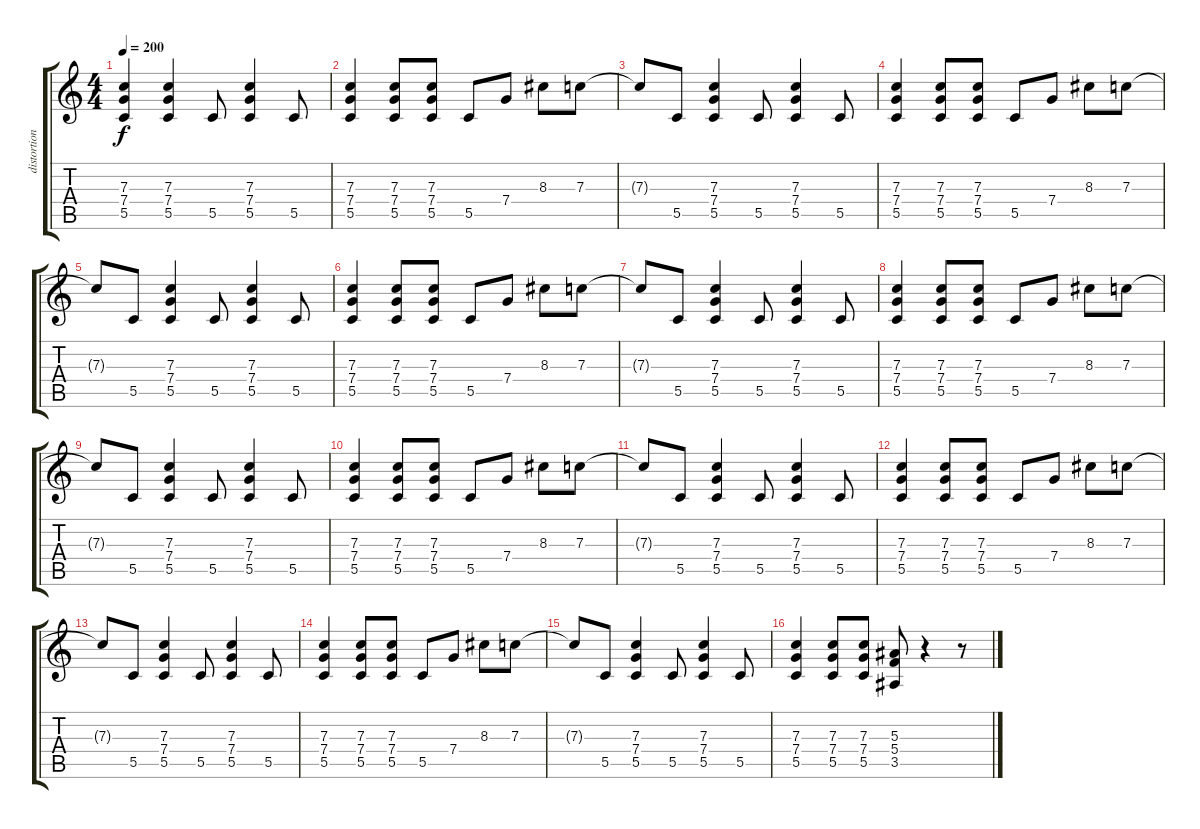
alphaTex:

\track ("distortion guitar" "distortion") {instrument distortionguitar}
\staff {score tabs}
\tuning (D4 A3 F3 C3 G2 D2) {hide}
\ts (4 4)
\tempo 200
\clef g2
\ks c
(7.3 7.4 5.5).4{dy f} (7.3 7.4 5.5).4 5.5.8 (7.3 7.4 5.5).4 5.5.8 |
(7.3 7.4 5.5).4 (7.3 7.4 5.5).8 (7.3 7.4 5.5).8 5.5.8 7.4.8 8.3.8 7.3.8 |
7.3{t}.8 5.5.8 (7.3 7.4 5.5).4 5.5.8 (7.3 7.4 5.5).4 5.5.8 |
(7.3 7.4 5.5).4 (7.3 7.4 5.5).8 (7.3 7.4 5.5).8 5.5.8 7.4.8 8.3.8 7.3.8 |
7.3{t}.8 5.5.8 (7.3 7.4 5.5).4 5.5.8 (7.3 7.4 5.5).4 5.5.8 |
(7.3 7.4 5.5).4 (7.3 7.4 5.5).8 (7.3 7.4 5.5).8 5.5.8 7.4.8 8.3.8 7.3.8 |
7.3{t}.8 5.5.8 (7.3 7.4 5.5).4 5.5.8 (7.3 7.4 5.5).4 5.5.8 |
(7.3 7.4 5.5).4 (7.3 7.4 5.5).8 (7.3 7.4 5.5).8 5.5.8 7.4.8 8.3.8 7.3.8 |
7.3{t}.8 5.5.8 (7.3 7.4 5.5).4 5.5.8 (7.3 7.4 5.5).4 5.5.8 |
(7.3 7.4 5.5).4 (7.3 7.4 5.5).8 (7.3 7.4 5.5).8 5.5.8 7.4.8 8.3.8 7.3.8 |
7.3{t}.8 5.5.8 (7.3 7.4 5.5).4 5.5.8 (7.3 7.4 5.5).4 5.5.8 |
(7.3 7.4 5.5).4 (7.3 7.4 5.5).8 (7.3 7.4 5.5).8 5.5.8 7.4.8 8.3.8 7.3.8 |
7.3{t}.8 5.5.8 (7.3 7.4 5.5).4 5.5.8 (7.3 7.4 5.5).4 5.5.8 |
(7.3 7.4 5.5).4 (7.3 7.4 5.5).8 (7.3 7.4 5.5).8 5.5.8 7.4.8 8.3.8 7.3.8 |
7.3{t}.8 5.5.8 (7.3 7.4 5.5).4 5.5.8 (7.3 7.4 5.5).4 5.5.8 |
(7.3 7.4 5.5).4 (7.3 7.4 5.5).8 (7.3 7.4 5.5).8 (5.3 5.4 3.5).8 r.4 r.8
